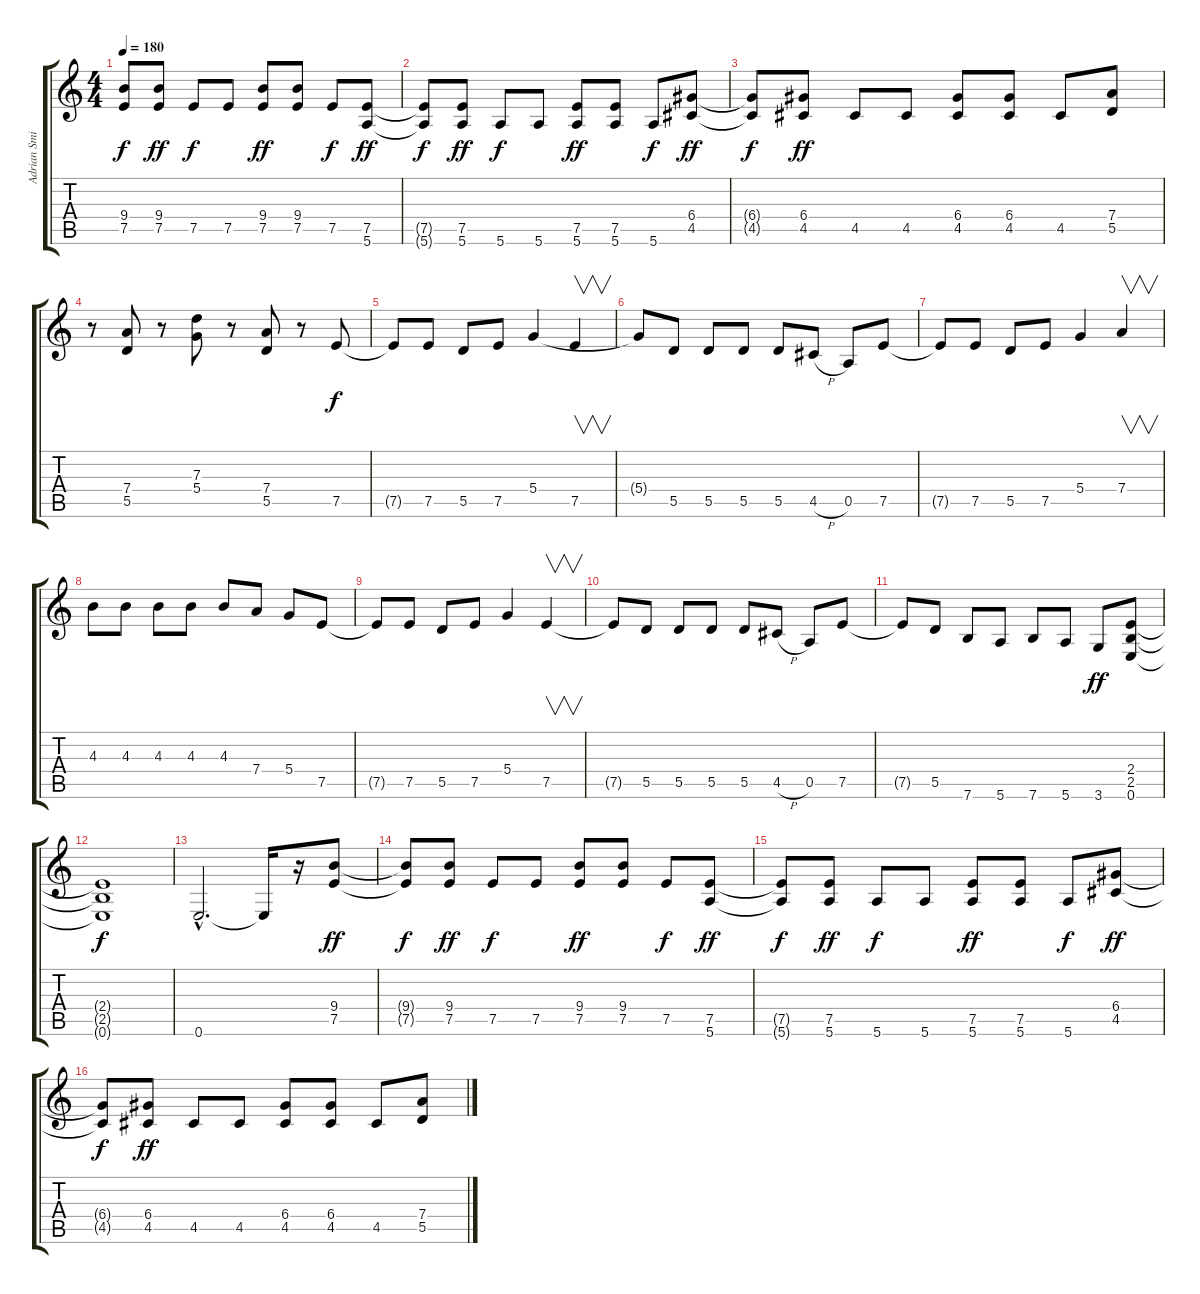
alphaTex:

\track ("Adrian Smith" "Adrian Smi") {instrument distortionguitar}
\staff {score tabs}
\tuning (E4 B3 G3 D3 A2 E2) {hide}
\ts (4 4)
\tempo 180
\clef g2
\ks c
(9.4{t} 7.5{t}).8{dy f} (9.4 7.5).8{dy ff} 7.5.8{dy f} 7.5.8 (9.4 7.5).8{dy ff} (9.4 7.5).8 7.5.8{dy f} (7.5 5.6).8{dy ff} |
(7.5{t} 5.6{t}).8{dy f} (7.5 5.6).8{dy ff} 5.6.8{dy f} 5.6.8 (7.5 5.6).8{dy ff} (7.5 5.6).8 5.6.8{dy f} (6.4 4.5).8{dy ff} |
(6.4{t} 4.5{t}).8{dy f} (6.4 4.5).8{dy ff} 4.5.8 4.5.8 (6.4 4.5).8 (6.4 4.5).8 4.5.8 (7.4 5.5).8 |
r.8 (7.4 5.5).8 r.8 (7.3 5.4).8 r.8 (7.4 5.5).8 r.8 7.5.8{dy f} |
7.5{t}.8 7.5.8 5.5.8 7.5.8 5.4.4 7.5.4{v} |
5.4{t}.8 5.5.8 5.5.8 5.5.8 5.5.8 4.5{h}.8 0.5.8 7.5.8 |
7.5{t}.8 7.5.8 5.5.8 7.5.8 5.4.4 7.4.4{v} |
4.3.8 4.3.8 4.3.8 4.3.8 4.3.8 7.4.8 5.4.8 7.5.8 |
7.5{t}.8 7.5.8 5.5.8 7.5.8 5.4.4 7.5.4{v} |
7.5{t}.8 5.5.8 5.5.8 5.5.8 5.5.8 4.5{h}.8 0.5.8 7.5.8 |
7.5{t}.8 5.5.8 7.6.8 5.6.8 7.6.8 5.6.8 3.6.8{dy ff} (2.4 2.5 0.6).8 |
(2.4{t} 2.5{t} 0.6{t}).1{dy f} |
0.6{hac}.2{d} 0.6{t}.16 r.16 (9.4 7.5).8{dy ff} |
(9.4{t} 7.5{t}).8{dy f} (9.4 7.5).8{dy ff} 7.5.8{dy f} 7.5.8 (9.4 7.5).8{dy ff} (9.4 7.5).8 7.5.8{dy f} (7.5 5.6).8{dy ff} |
(7.5{t} 5.6{t}).8{dy f} (7.5 5.6).8{dy ff} 5.6.8{dy f} 5.6.8 (7.5 5.6).8{dy ff} (7.5 5.6).8 5.6.8{dy f} (6.4 4.5).8{dy ff} |
(6.4{t} 4.5{t}).8{dy f} (6.4 4.5).8{dy ff} 4.5.8 4.5.8 (6.4 4.5).8 (6.4 4.5).8 4.5.8 (7.4 5.5).8
